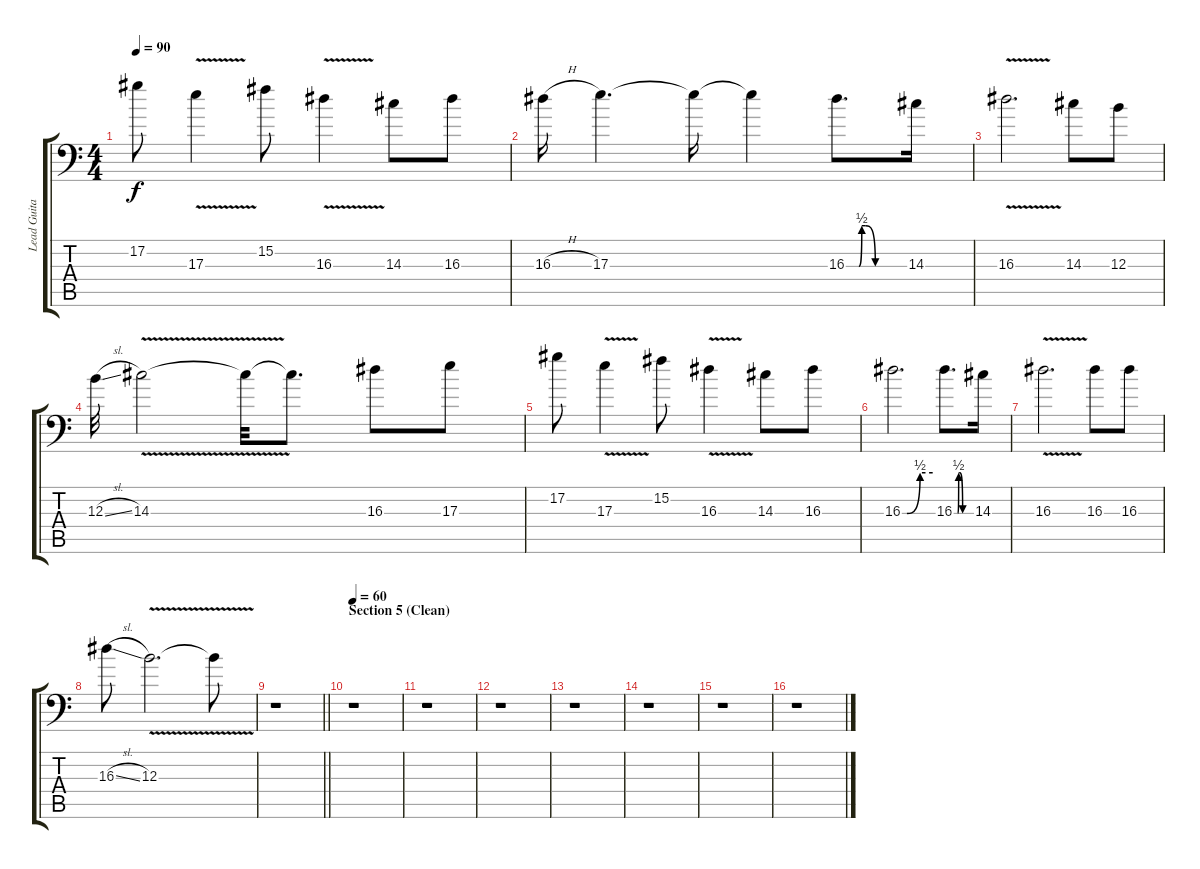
\track ("Lead Guitar (Distortion)" "Lead Guita") {instrument overdrivenguitar}
\staff {score tabs}
\tuning (Ab3 Eb3 B2 Gb2 Db2 Ab1) {hide}
\ts (4 4)
\tempo 90
\clef f4
\ks c
17.2.8{dy f} 17.3{v}.4 15.2.8 16.3{v}.4 14.3.8 16.3.8 |
16.3{h}.16 17.3.4{d} 17.3{t}.16 17.3{t}.4 16.3{be (custom 0 0 13 0 16 2 20 2 30 0 60 0)}.8{d} 14.3.16 |
16.3{v}.2{d} 14.3.8 12.3.8 |
12.3{sl}.32 14.3{v}.2 14.3{t}.32 14.3{t}.8{d} 16.3.8 17.3.8 |
17.2.8 17.3{v}.4 15.2.8 16.3{v}.4 14.3.8 16.3.8 |
16.3{be (custom 0 0 9 0 35 2 60 2)}.2{d} 16.3{be (custom 0 0 13 0 16 2 20 2 30 0 60 0)}.8{d} 14.3.16 |
16.3{v}.2{d} 16.3.8 16.3.8 |
16.3{sl}.8 12.3{v}.2{d} 12.3{t}.8 |
\barLineRight lightlight
r.1 |
\section ("" "Section 5 (Clean)")
\tempo 60
r.1 |
r.1 |
r.1 |
r.1 |
r.1 |
r.1 |
r.1
